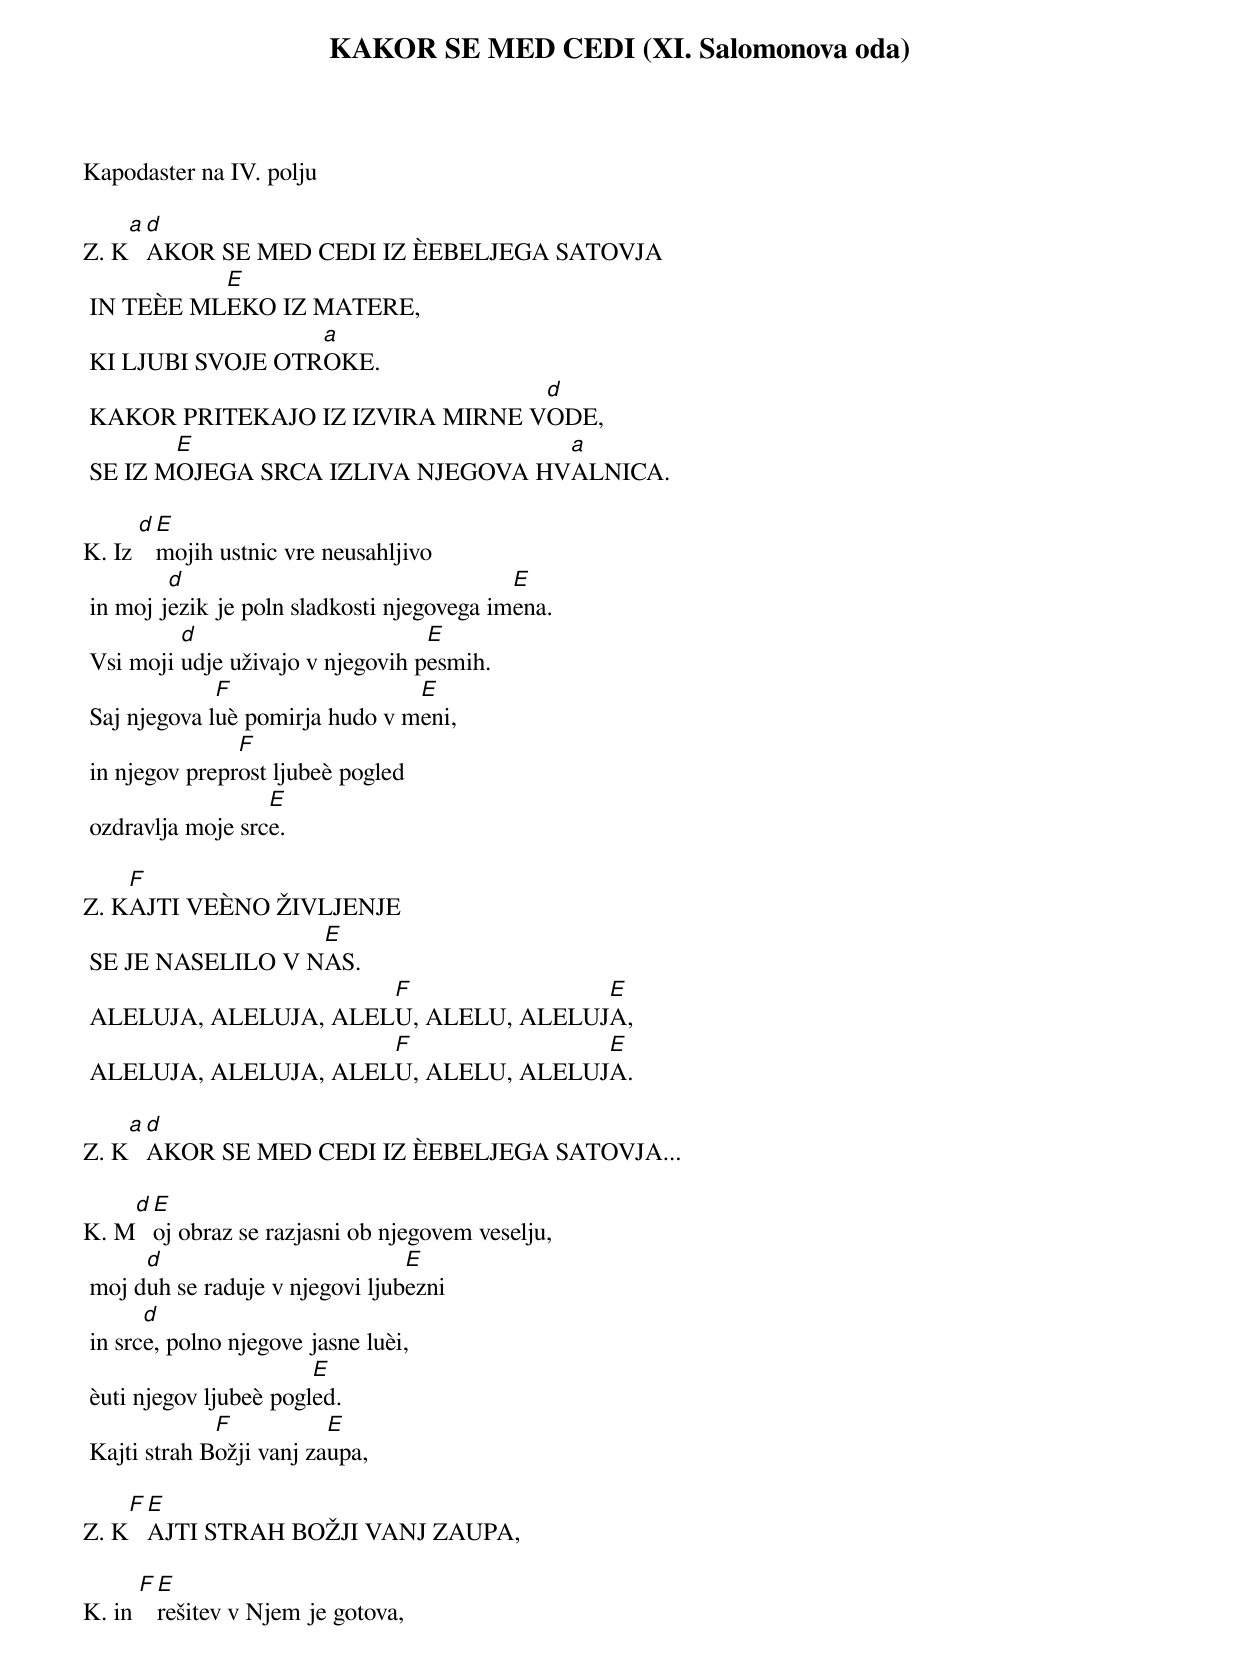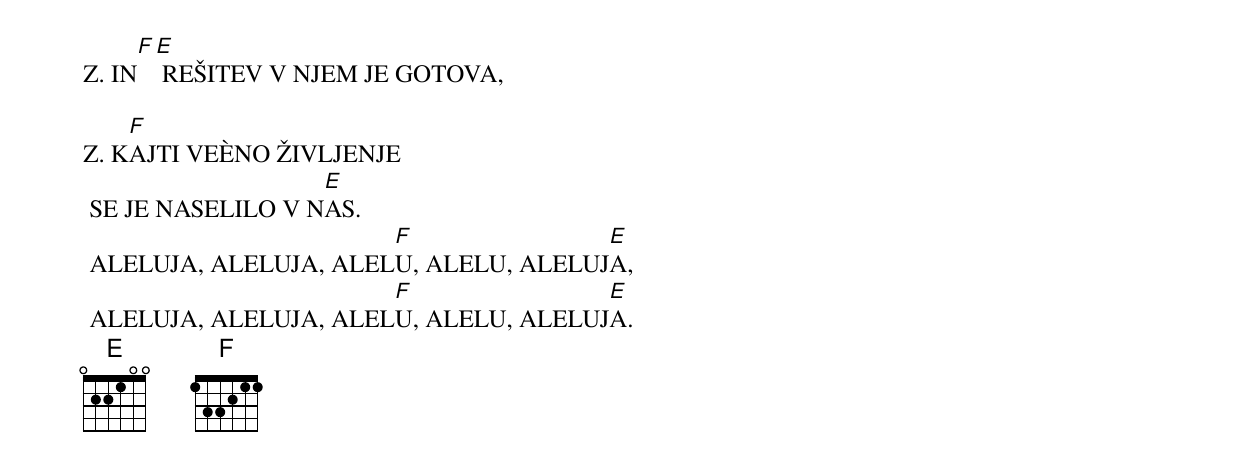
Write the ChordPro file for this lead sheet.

{title: KAKOR SE MED CEDI (XI. Salomonova oda)}

Kapodaster na IV. polju

Z.	K[a][d]AKOR SE MED CEDI IZ ÈEBELJEGA SATOVJA
	IN TEÈE ML[E]EKO IZ MATERE,
	KI LJUBI SVOJE OTR[a]OKE.
	KAKOR PRITEKAJO IZ IZVIRA MIRNE V[d]ODE,
	SE IZ M[E]OJEGA SRCA IZLIVA NJEGOVA HV[a]ALNICA.

K.	Iz [d][E]mojih ustnic vre neusahljivo
	in moj j[d]ezik je poln sladkosti njegovega im[E]ena.
	Vsi moji [d]udje uživajo v njegovih p[E]esmih.
	Saj njegova l[F]uè pomirja hudo v m[E]eni,
	in njegov prepr[F]ost ljubeè pogled
	ozdravlja moje src[E]e.

Z.	K[F]AJTI VEÈNO ŽIVLJENJE
	SE JE NASELILO V N[E]AS.
	ALELUJA, ALELUJA, ALEL[F]U, ALELU, ALELUJ[E]A,
	ALELUJA, ALELUJA, ALEL[F]U, ALELU, ALELUJ[E]A.

Z.	K[a][d]AKOR SE MED CEDI IZ ÈEBELJEGA SATOVJA...

K.	M[d][E]oj obraz se razjasni ob njegovem veselju,
	moj d[d]uh se raduje v njegovi ljub[E]ezni
	in src[d]e, polno njegove jasne luèi,
	èuti njegov ljubeè pogl[E]ed.
	Kajti strah B[F]ožji vanj za[E]upa,

Z.	K[F][E]AJTI STRAH BOŽJI VANJ ZAUPA,

K.	in [F][E]rešitev v Njem je gotova,

Z.	IN[F][E] REŠITEV V NJEM JE GOTOVA,

Z.	K[F]AJTI VEÈNO ŽIVLJENJE
	SE JE NASELILO V N[E]AS.
	ALELUJA, ALELUJA, ALEL[F]U, ALELU, ALELUJ[E]A,
	ALELUJA, ALELUJA, ALEL[F]U, ALELU, ALELUJ[E]A.
